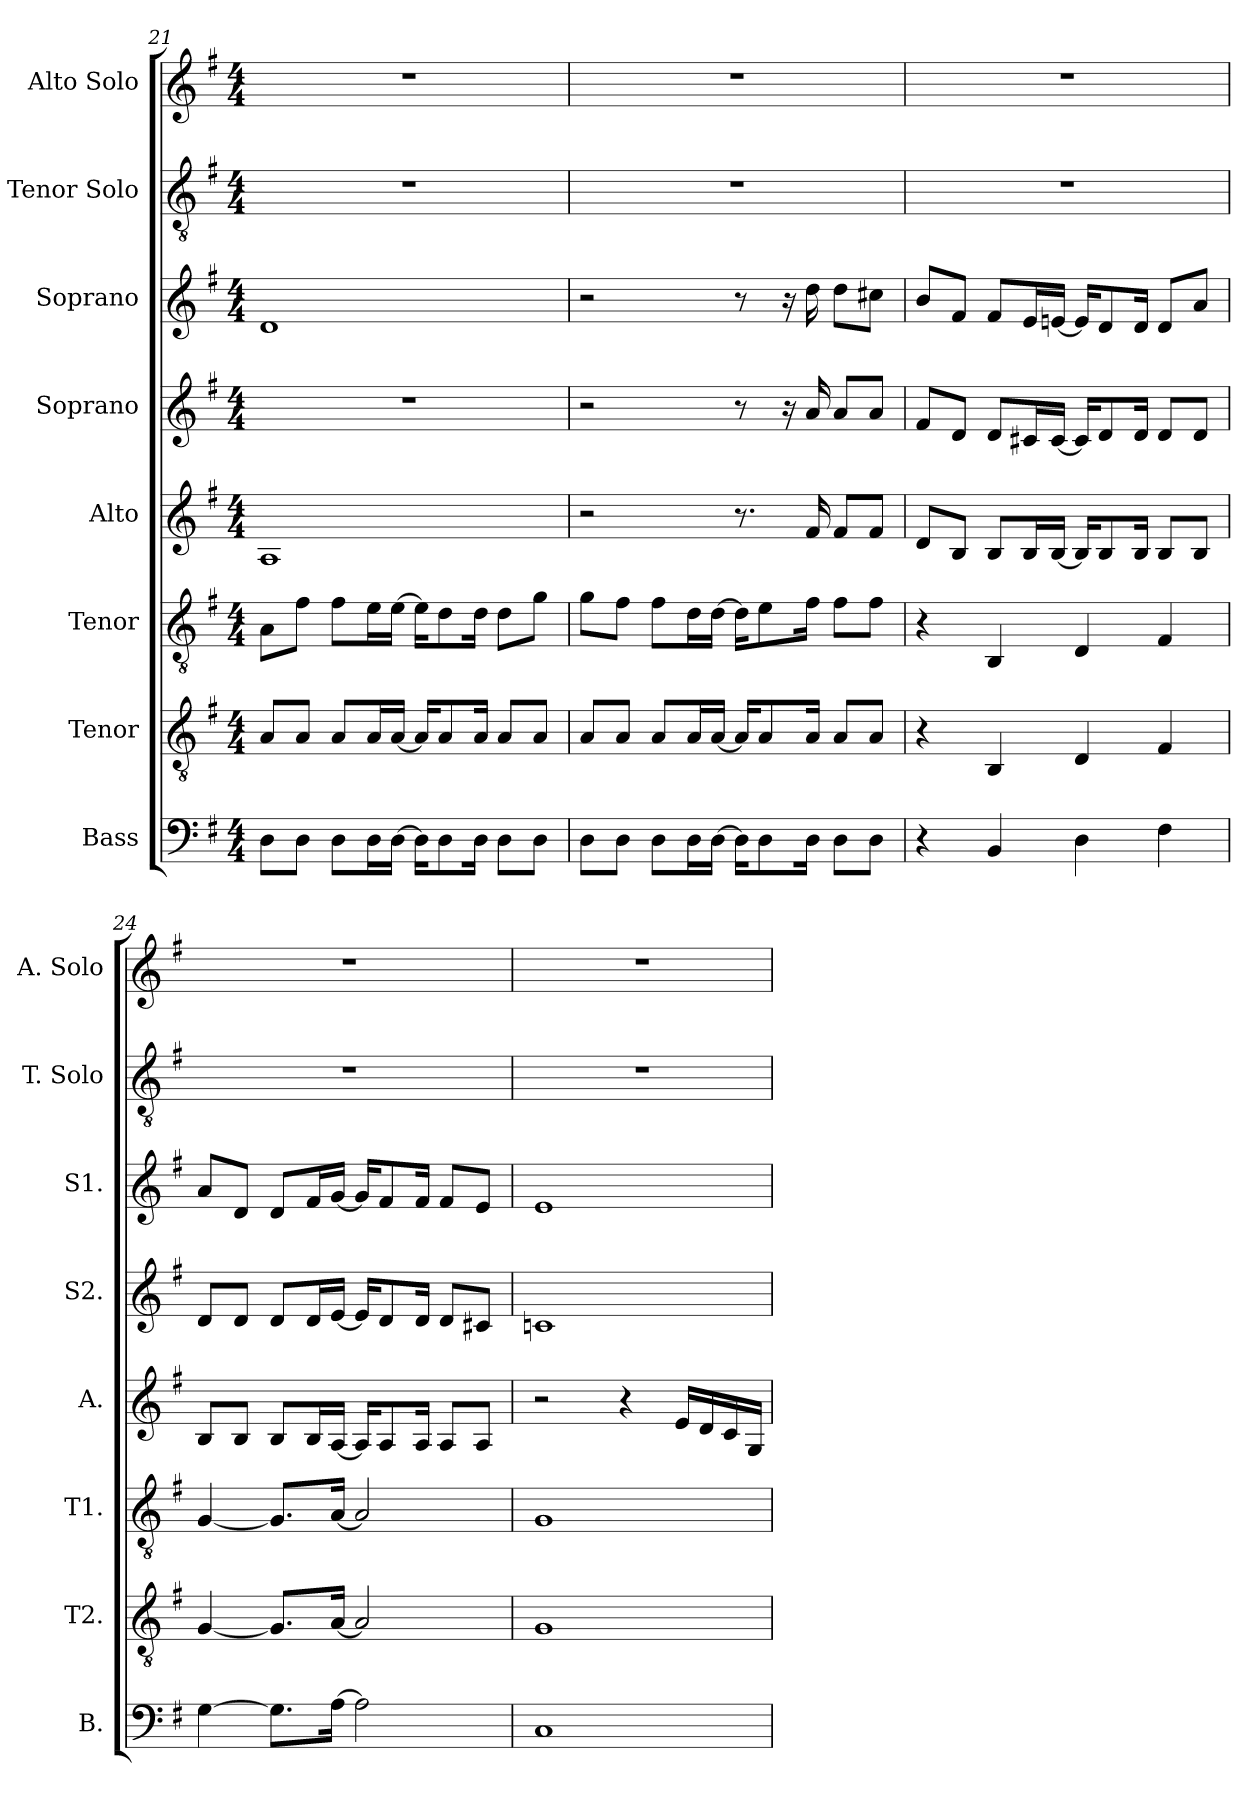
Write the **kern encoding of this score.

**kern	**kern	**kern	**kern	**kern	**kern	**kern	**kern
*part8	*part7	*part6	*part5	*part4	*part3	*part2	*part1
*staff8	*staff7	*staff6	*staff5	*staff4	*staff3	*staff2	*staff1
*I"Bass	*I"Tenor	*I"Tenor	*I"Alto	*I"Soprano	*I"Soprano	*I"Tenor Solo	*I"Alto Solo
*I'B.	*I'T2.	*I'T1.	*I'A.	*I'S2.	*I'S1.	*I'T. Solo	*I'A. Solo
!!LO:PB:g=z
*clefF4	*clefGv2	*clefGv2	*clefG2	*clefG2	*clefG2	*clefGv2	*clefG2
*k[f#]	*k[f#]	*k[f#]	*k[f#]	*k[f#]	*k[f#]	*k[f#]	*k[f#]
*G:	*G:	*G:	*G:	*G:	*G:	*G:	*G:
*M4/4	*M4/4	*M4/4	*M4/4	*M4/4	*M4/4	*M4/4	*M4/4
=21	=21	=21	=21	=21	=21	=21	=21
8D\L	8A/L	8A\L	1A	1r	1d	1r	1r
8D\J	8A/J	8f#\J	.	.	.	.	.
8D\L	8A/L	8f#\L	.	.	.	.	.
16D\L	16A/L	16e\L	.	.	.	.	.
[16D\JJ	[16A/JJ	[16e\JJ	.	.	.	.	.
16D\KL]	16A/KL]	16e\KL]	.	.	.	.	.
8D\	8A/	8d\	.	.	.	.	.
16D\Jk	16A/Jk	16d\Jk	.	.	.	.	.
8D\L	8A/L	8d\L	.	.	.	.	.
8D\J	8A/J	8g\J	.	.	.	.	.
=22	=22	=22	=22	=22	=22	=22	=22
8D\L	8A/L	8g\L	2r	2r	2r	1r	1r
8D\J	8A/J	8f#\J	.	.	.	.	.
8D\L	8A/L	8f#\L	.	.	.	.	.
16D\L	16A/L	16d\L	.	.	.	.	.
[16D\JJ	[16A/JJ	[16d\JJ	.	.	.	.	.
16D\KL]	16A/KL]	16d\KL]	8.r	8r	8r	.	.
8D\	8A/	8e\	.	.	.	.	.
.	.	.	.	16r	16r	.	.
16D\Jk	16A/Jk	16f#\Jk	16f#/	16a/	16dd\	.	.
8D\L	8A/L	8f#\L	8f#/L	8a/L	8dd\L	.	.
8D\J	8A/J	8f#\J	8f#/J	8a/J	8cc#X\J	.	.
=23	=23	=23	=23	=23	=23	=23	=23
4r	4r	4r	8d/L	8f#/L	8b/L	1r	1r
.	.	.	8B/J	8d/J	8f#/J	.	.
4BB/	4BB/	4BB/	8B/L	8d/L	8f#/L	.	.
.	.	.	16B/L	16c#X/L	16e/L	.	.
.	.	.	[16B/JJ	[16c#/JJ	[16en/JJ	.	.
4D\	4D/	4D/	16B/KL]	16c#/KL]	16en/KL]	.	.
.	.	.	8B/	8d/	8d/	.	.
.	.	.	16B/Jk	16d/Jk	16d/Jk	.	.
4F#\	4F#/	4F#/	8B/L	8d/L	8d/L	.	.
.	.	.	8B/J	8d/J	8a/J	.	.
!!LO:PB:g=z
=24	=24	=24	=24	=24	=24	=24	=24
[4G\	[4G/	[4G/	8B/L	8d/L	8a/L	1r	1r
.	.	.	8B/J	8d/J	8d/J	.	.
8.G\L]	8.G/L]	8.G/L]	8B/L	8d/L	8d/L	.	.
.	.	.	16B/L	16d/L	16f#/L	.	.
[16A\Jk	[16A/Jk	[16A/Jk	[16A/JJ	[16e/JJ	[16g/JJ	.	.
2A\]	2A/]	2A/]	16A/KL]	16e/KL]	16g/KL]	.	.
.	.	.	8A/	8d/	8f#/	.	.
.	.	.	16A/Jk	16d/Jk	16f#/Jk	.	.
.	.	.	8A/L	8d/L	8f#/L	.	.
.	.	.	8A/J	8c#X/J	8e/J	.	.
=25	=25	=25	=25	=25	=25	=25	=25
1C	1G	1G	2r	1cn	1e	1r	1r
.	.	.	4r	.	.	.	.
.	.	.	16e/LL	.	.	.	.
.	.	.	16d/	.	.	.	.
.	.	.	16c/	.	.	.	.
.	.	.	16G/JJ	.	.	.	.
=	=	=	=	=	=	=	=
*-	*-	*-	*-	*-	*-	*-	*-
